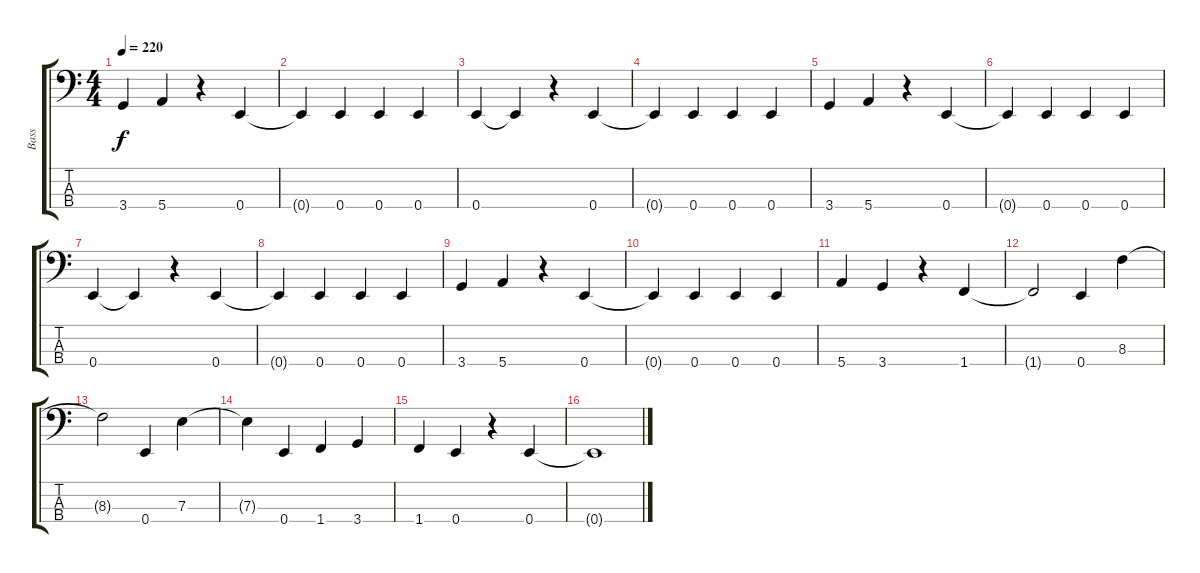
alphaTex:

\track ("Bass" "Bass") {instrument electricbassfinger}
\staff {score tabs}
\tuning (G2 D2 A1 E1) {hide}
\ts (4 4)
\tempo 220
\clef f4
\ks c
3.4.4{dy f} 5.4.4 r.4 0.4.4 |
0.4{t}.4 0.4.4 0.4.4 0.4.4 |
0.4.4 0.4{t}.4 r.4 0.4.4 |
0.4{t}.4 0.4.4 0.4.4 0.4.4 |
3.4.4 5.4.4 r.4 0.4.4 |
0.4{t}.4 0.4.4 0.4.4 0.4.4 |
0.4.4 0.4{t}.4 r.4 0.4.4 |
0.4{t}.4 0.4.4 0.4.4 0.4.4 |
3.4.4 5.4.4 r.4 0.4.4 |
0.4{t}.4 0.4.4 0.4.4 0.4.4 |
5.4.4 3.4.4 r.4 1.4.4 |
1.4{t}.2 0.4.4 8.3.4 |
8.3{t}.2 0.4.4 7.3.4 |
7.3{t}.4 0.4.4 1.4.4 3.4.4 |
1.4.4 0.4.4 r.4 0.4.4 |
0.4{t}.1
